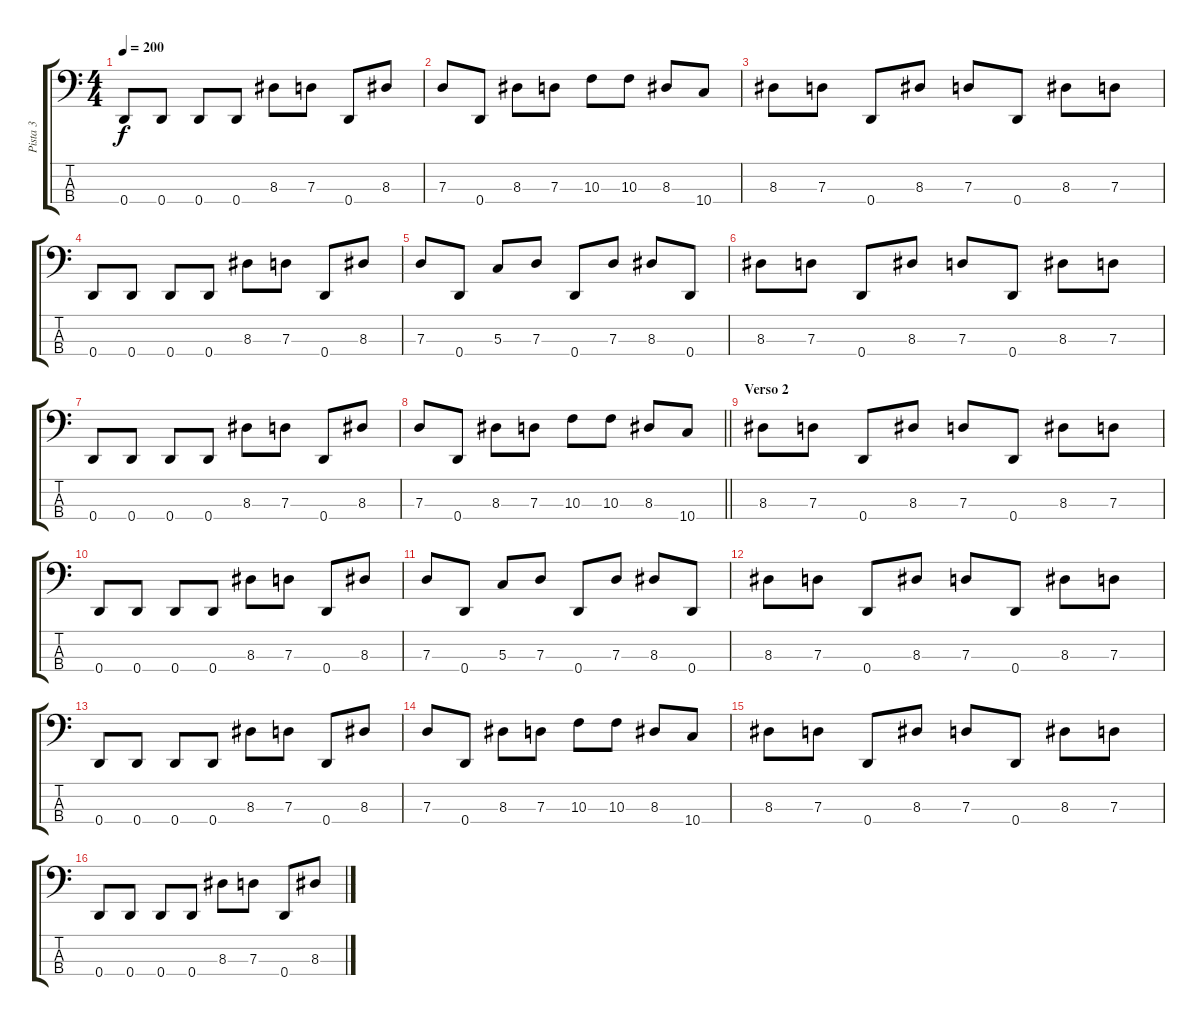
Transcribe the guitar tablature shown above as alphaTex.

\track ("Pista 3" "Pista 3") {instrument electricbasspick}
\staff {score tabs}
\tuning (F2 C2 G1 D1) {hide}
\ts (4 4)
\tempo 200
\clef f4
\ks c
0.4.8{dy f} 0.4.8 0.4.8 0.4.8 8.3.8 7.3.8 0.4.8 8.3.8 |
7.3.8 0.4.8 8.3.8 7.3.8 10.3.8 10.3.8 8.3.8 10.4.8 |
8.3.8 7.3.8 0.4.8 8.3.8 7.3.8 0.4.8 8.3.8 7.3.8 |
0.4.8 0.4.8 0.4.8 0.4.8 8.3.8 7.3.8 0.4.8 8.3.8 |
7.3.8 0.4.8 5.3.8 7.3.8 0.4.8 7.3.8 8.3.8 0.4.8 |
8.3.8 7.3.8 0.4.8 8.3.8 7.3.8 0.4.8 8.3.8 7.3.8 |
0.4.8 0.4.8 0.4.8 0.4.8 8.3.8 7.3.8 0.4.8 8.3.8 |
\barLineRight lightlight
7.3.8 0.4.8 8.3.8 7.3.8 10.3.8 10.3.8 8.3.8 10.4.8 |
\section ("" "Verso 2")
8.3.8 7.3.8 0.4.8 8.3.8 7.3.8 0.4.8 8.3.8 7.3.8 |
0.4.8 0.4.8 0.4.8 0.4.8 8.3.8 7.3.8 0.4.8 8.3.8 |
7.3.8 0.4.8 5.3.8 7.3.8 0.4.8 7.3.8 8.3.8 0.4.8 |
8.3.8 7.3.8 0.4.8 8.3.8 7.3.8 0.4.8 8.3.8 7.3.8 |
0.4.8 0.4.8 0.4.8 0.4.8 8.3.8 7.3.8 0.4.8 8.3.8 |
7.3.8 0.4.8 8.3.8 7.3.8 10.3.8 10.3.8 8.3.8 10.4.8 |
8.3.8 7.3.8 0.4.8 8.3.8 7.3.8 0.4.8 8.3.8 7.3.8 |
0.4.8 0.4.8 0.4.8 0.4.8 8.3.8 7.3.8 0.4.8 8.3.8
